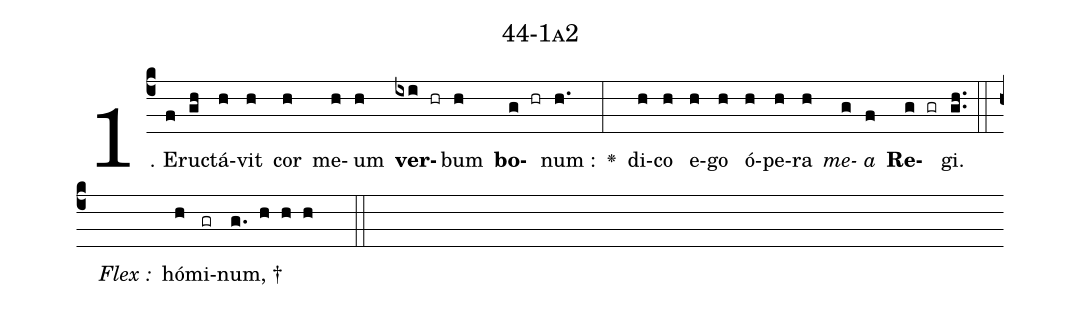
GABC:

name: 44-1a2;
%%
(c4)1. {E}(f)ru(gh)ctá(h)vit(h) cor(h) me(h)um(h) <b>ver</b>(ixi hr)bum(h) <b>bo</b>(g hr)num :(h.) <v>\greheightstar</v>(:) di(h)co(h) e(h)go(h) ó(h)pe(h)ra(h) <i>me</i>(g)<i>a</i>(f) <b>Re</b>(g gr)gi.(gh..) (::)
<i>Flex :</i>()  hó(h)mi(gr)num, †(g. h h h  ::)

%E(h) u(h) o(g) u(f) a(g) e.(gh..) (::)
